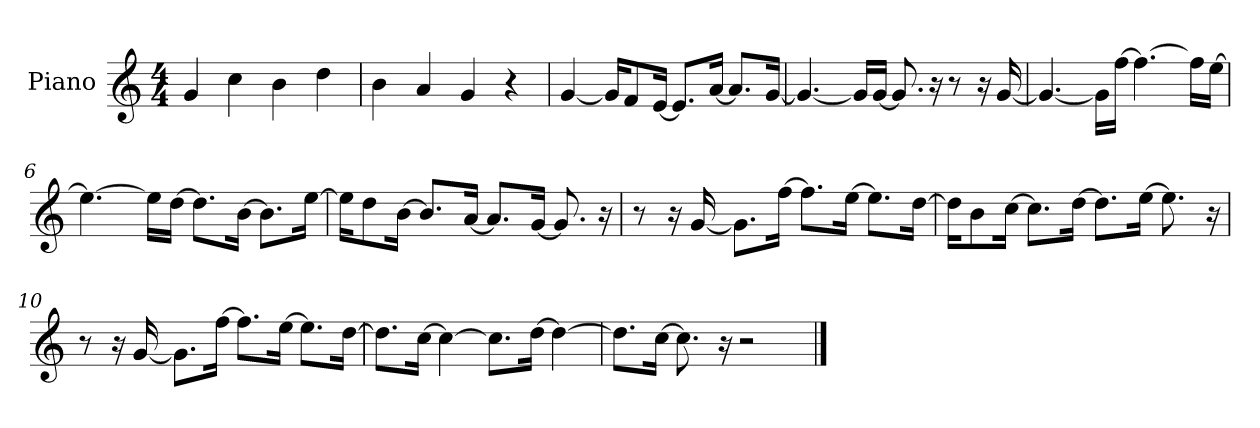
**kern
*part1
*staff1
*I"Piano
*I'P-no
*clefG2
*k[]
*M4/4
*MM90
=1
4g/
4cc\
4b\
4dd\
=2
4b\
4a/
4g/
4r
=3
[4g/
16g/KL]
8f/
[16e/Jk
8.e/L]
[16a/Jk
8.a/L]
[16g/Jk
=4
4.g/_
16g/LL]
[16g/JJ
8.g/]
16r
8r
16r
[16g/
=5
4.g/_
16g\LL]
[16ff\JJ
4.ff\_
16ff\LL]
[16ee\JJ
!!LO:LB:g=z
=6
4.ee\_
16ee\LL]
[16dd\JJ
8.dd\L]
[16b\Jk
8.b\L]
[16ee\Jk
=7
16ee\KL]
8dd\
[16b\Jk
8.b/L]
[16a/Jk
8.a/L]
[16g/Jk
8.g/]
16r
=8
8r
16r
[16g/
8.g\L]
[16ff\Jk
8.ff\L]
[16ee\Jk
8.ee\L]
[16dd\Jk
=9
16dd\KL]
8b\
[16cc\Jk
8.cc\L]
[16dd\Jk
8.dd\L]
[16ee\Jk
8.ee\]
16r
!!LO:LB:g=z
=10
8r
16r
[16g/
8.g\L]
[16ff\Jk
8.ff\L]
[16ee\Jk
8.ee\L]
[16dd\Jk
=11
8.dd\L]
[16cc\Jk
4cc\_
8.cc\L]
[16dd\Jk
4dd\_
=12
8.dd\L]
[16cc\Jk
8.cc\]
16r
2r
==
*-
